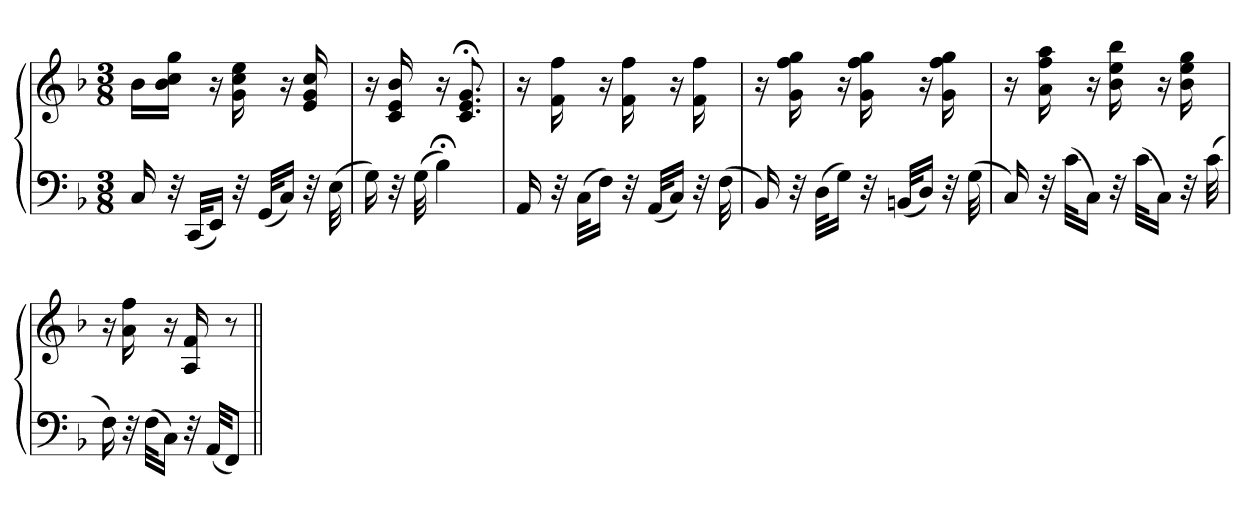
**kern	**kern
*part1	*part1
*staff2	*staff1
*clefF4	*clefG2
*k[b-]	*k[b-]
*F:	*F:
*M3/8	*M3/8
=	=
16C	16b-LL
32r	16b- 16cc 16ggJJ
(32CC/KLL	.
16EE/JJ)	16r
32r	16g 16cc 16ee
(32GG/KLL	.
16C/JJ)	16r
32r	16e 16g 16cc
(32E	.
=	=
16G)	16r
32r	16c 16e 16b-
(32G	.
4B-;<)	16r
.	8.c;< 8.e;< 8.g;<
=	=
16AA	16r
32r	16f 16ff
(32C\KLL	.
16F\JJ)	16r
32r	16f 16ff
(32AA/KLL	.
16C/JJ)	16r
32r	16f 16ff
(32F	.
=	=
16BB-)	16r
32r	16g 16ff 16gg
(32D\KLL	.
16G\JJ)	16r
32r	16g 16ff 16gg
(32BBn/KLL	.
16D/JJ)	16r
32r	16g 16ff 16gg
(32G	.
=	=
16C)	16r
32r	16a 16ff 16aa
(32c\KLL	.
16C\JJ)	16r
32r	16b- 16ee 16bb-
(32c\KLL	.
16C\JJ)	16r
32r	16b- 16ee 16gg
(32c	.
=	=
16F)	16r
32r	16a 16ff
(32F\KLL	.
16C\JJ)	16r
32r	16A 16f
(32AA/KKL	.
8FF/J)	8r
=||	=||
*-	*-
